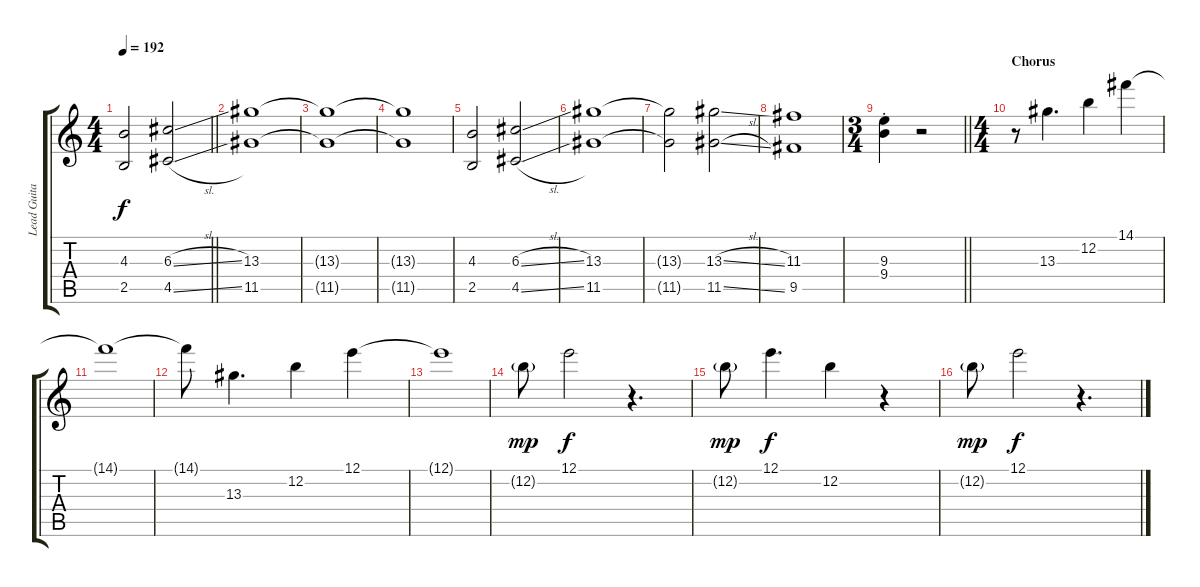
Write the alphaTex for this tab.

\track ("Lead Guitar" "Lead Guita") {instrument overdrivenguitar}
\staff {score tabs}
\tuning (E4 B3 G3 D3 A2 E2) {hide}
\ts (4 4)
\tempo 192
\clef g2
\barLineRight lightlight
\ks c
(4.3 2.5).2{dy f} (6.3{sl} 4.5{sl}).2 |
\section ("" "")
(13.3 11.5).1 |
(13.3{t} 11.5{t}).1 |
(13.3{t} 11.5{t}).1 |
(4.3 2.5).2 (6.3{sl} 4.5{sl}).2 |
(13.3 11.5).1 |
(13.3{t} 11.5{t}).2 (13.3{sl} 11.5{sl}).2 |
(11.3 9.5).1 |
\ts (3 4)
\barLineRight lightlight
(9.3{st} 9.4{st}).4 r.2 |
\ts (4 4)
\section ("" "Chorus")
r.8 13.3.4{d} 12.2.4 14.1.4 |
14.1{t}.1 |
14.1{t}.8 13.3.4{d} 12.2.4 12.1.4 |
12.1{t}.1 |
12.2{g}.8{dy mp} 12.1.2{dy f} r.4{d} |
12.2{g}.8{dy mp} 12.1.4{d dy f} 12.2.4 r.4 |
12.2{g}.8{dy mp} 12.1.2{dy f} r.4{d}
